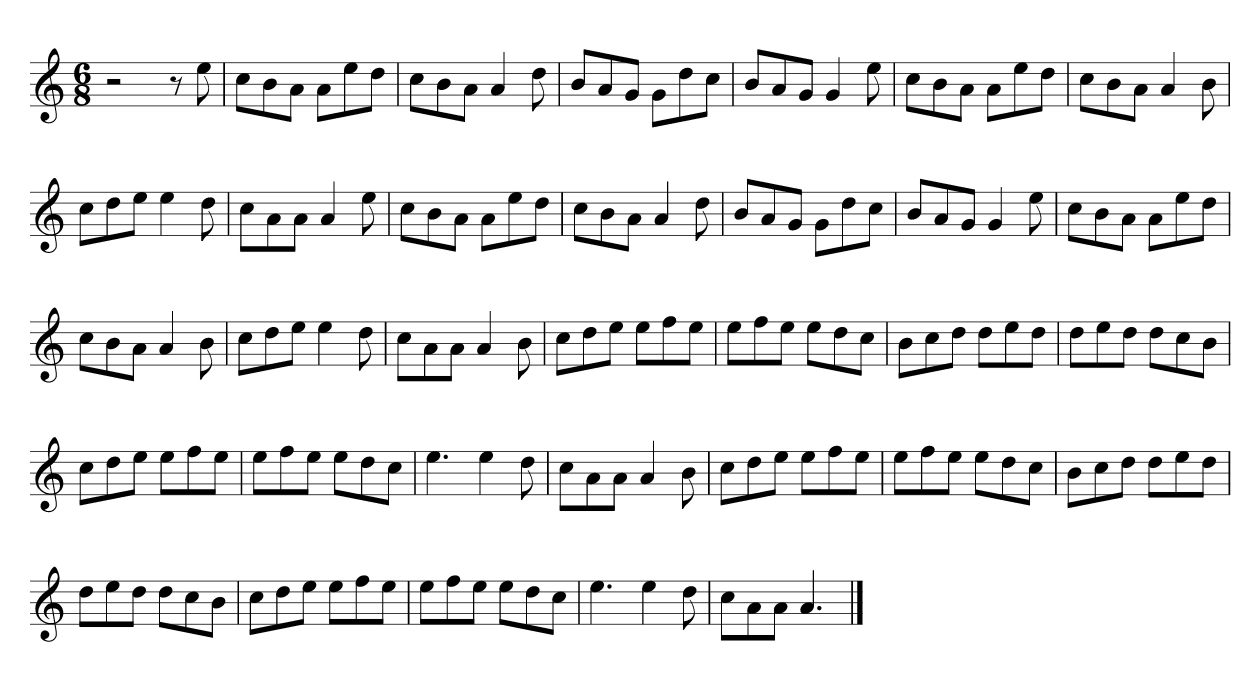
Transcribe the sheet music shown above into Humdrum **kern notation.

**kern
*part1
*staff1
*clefG2
*k[]
*M6/8
=
2r
8r
8ee\
=
8cc\L
8b\
8a\J
8a\L
8ee\
8dd\J
=
8cc\L
8b\
8a\J
4a/
8dd\
=
8b/L
8a/
8g/J
8g\L
8dd\
8cc\J
=
8b/L
8a/
8g/J
4g/
8ee\
=
8cc\L
8b\
8a\J
8a\L
8ee\
8dd\J
=
8cc\L
8b\
8a\J
4a/
8b\
=
8cc\L
8dd\
8ee\J
4ee\
8dd\
=
8cc\L
8a\
8a\J
4a/
8ee\
=
8cc\L
8b\
8a\J
8a\L
8ee\
8dd\J
=
8cc\L
8b\
8a\J
4a/
8dd\
=
8b/L
8a/
8g/J
8g\L
8dd\
8cc\J
=
8b/L
8a/
8g/J
4g/
8ee\
=
8cc\L
8b\
8a\J
8a\L
8ee\
8dd\J
=
8cc\L
8b\
8a\J
4a/
8b\
=
8cc\L
8dd\
8ee\J
4ee\
8dd\
=
8cc\L
8a\
8a\J
4a/
8b\
=
8cc\L
8dd\
8ee\J
8ee\L
8ff\
8ee\J
=
8ee\L
8ff\
8ee\J
8ee\L
8dd\
8cc\J
=
8b\L
8cc\
8dd\J
8dd\L
8ee\
8dd\J
=
8dd\L
8ee\
8dd\J
8dd\L
8cc\
8b\J
=
8cc\L
8dd\
8ee\J
8ee\L
8ff\
8ee\J
=
8ee\L
8ff\
8ee\J
8ee\L
8dd\
8cc\J
=
4.ee\
4ee\
8dd\
=
8cc\L
8a\
8a\J
4a/
8b\
=
8cc\L
8dd\
8ee\J
8ee\L
8ff\
8ee\J
=
8ee\L
8ff\
8ee\J
8ee\L
8dd\
8cc\J
=
8b\L
8cc\
8dd\J
8dd\L
8ee\
8dd\J
=
8dd\L
8ee\
8dd\J
8dd\L
8cc\
8b\J
=
8cc\L
8dd\
8ee\J
8ee\L
8ff\
8ee\J
=
8ee\L
8ff\
8ee\J
8ee\L
8dd\
8cc\J
=
4.ee\
4ee\
8dd\
=
8cc\L
8a\
8a\J
4.a/
==
*-
